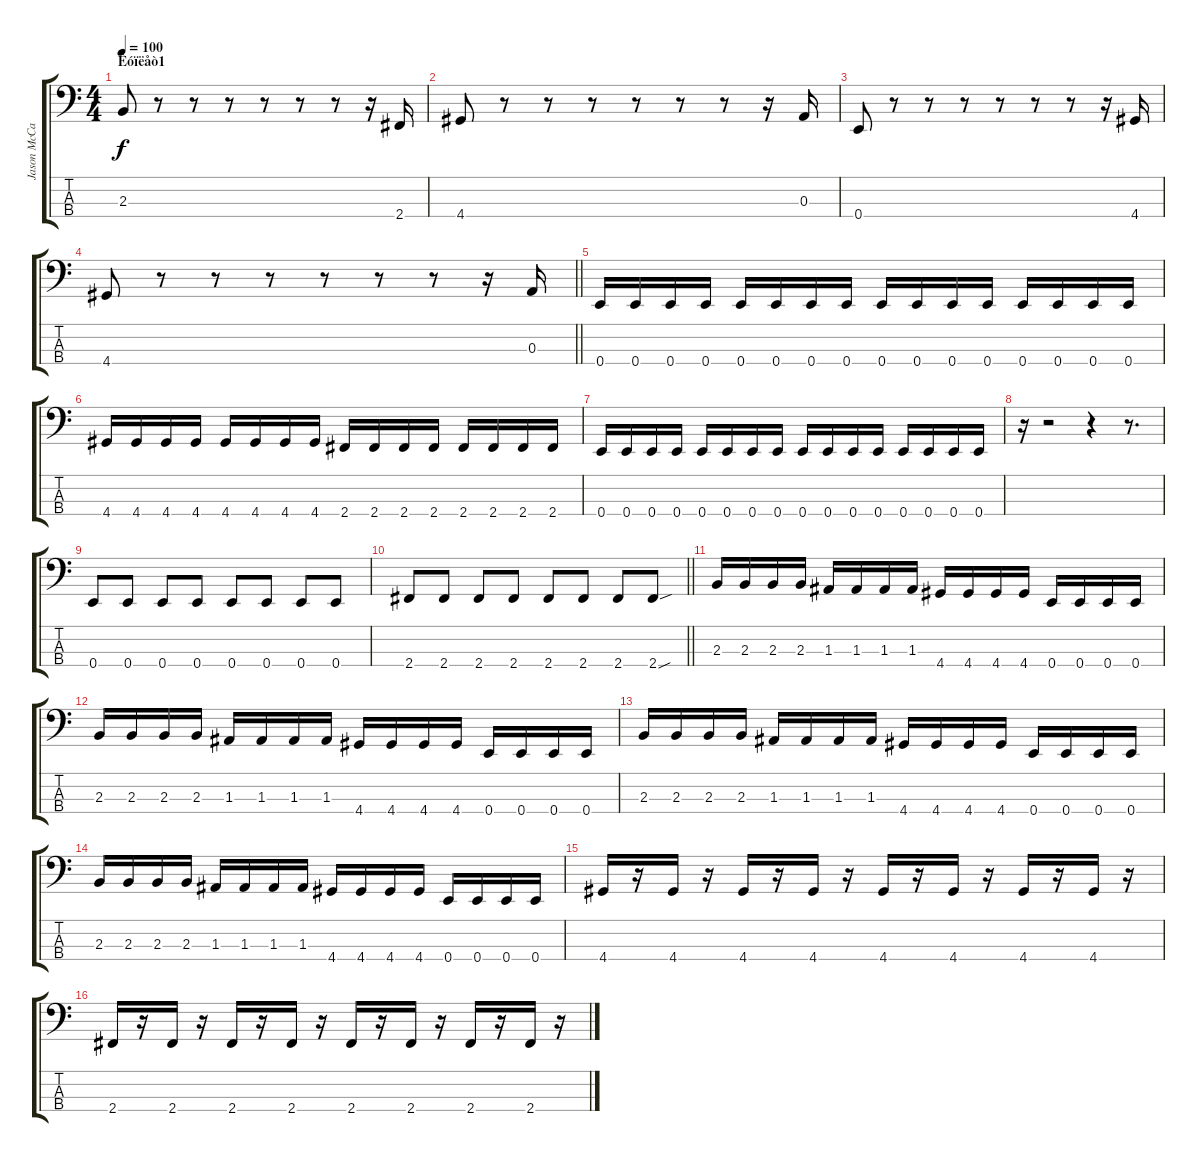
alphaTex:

\track ("Jason McCaslin" "Jason McCa") {instrument electricbassfinger}
\staff {score tabs}
\tuning (G2 D2 A1 E1) {hide}
\ts (4 4)
\section ("" "Êóïëåò1")
\tempo 100
\clef f4
\ks c
2.3.8{dy f} r.8 r.8 r.8 r.8 r.8 r.8 r.16 2.4.16 |
4.4.8 r.8 r.8 r.8 r.8 r.8 r.8 r.16 0.3.16 |
0.4.8 r.8 r.8 r.8 r.8 r.8 r.8 r.16 4.4.16 |
\barLineRight lightlight
4.4.8 r.8 r.8 r.8 r.8 r.8 r.8 r.16 0.3.16 |
0.4.16{volume 7} 0.4.16 0.4.16 0.4.16 0.4.16 0.4.16 0.4.16 0.4.16 0.4.16 0.4.16 0.4.16 0.4.16 0.4.16 0.4.16 0.4.16 0.4.16 |
4.4.16 4.4.16 4.4.16 4.4.16 4.4.16 4.4.16 4.4.16 4.4.16 2.4.16 2.4.16 2.4.16 2.4.16 2.4.16 2.4.16 2.4.16 2.4.16 |
0.4.16 0.4.16 0.4.16 0.4.16 0.4.16 0.4.16 0.4.16 0.4.16 0.4.16 0.4.16 0.4.16 0.4.16 0.4.16 0.4.16 0.4.16 0.4.16 |
r.16 r.2 r.4 r.8{d} |
0.4.8 0.4.8 0.4.8 0.4.8 0.4.8 0.4.8 0.4.8 0.4.8 |
\barLineRight lightlight
2.4.8 2.4.8 2.4.8 2.4.8 2.4.8 2.4.8 2.4.8 2.4{sou}.8 |
2.3.16 2.3.16 2.3.16 2.3.16 1.3.16 1.3.16 1.3.16 1.3.16 4.4.16 4.4.16 4.4.16 4.4.16 0.4.16 0.4.16 0.4.16 0.4.16 |
2.3.16 2.3.16 2.3.16 2.3.16 1.3.16 1.3.16 1.3.16 1.3.16 4.4.16 4.4.16 4.4.16 4.4.16 0.4.16 0.4.16 0.4.16 0.4.16 |
2.3.16 2.3.16 2.3.16 2.3.16 1.3.16 1.3.16 1.3.16 1.3.16 4.4.16 4.4.16 4.4.16 4.4.16 0.4.16 0.4.16 0.4.16 0.4.16 |
2.3.16 2.3.16 2.3.16 2.3.16 1.3.16 1.3.16 1.3.16 1.3.16 4.4.16 4.4.16 4.4.16 4.4.16 0.4.16 0.4.16 0.4.16 0.4.16 |
4.4.16 r.16 4.4.16 r.16 4.4.16 r.16 4.4.16 r.16 4.4.16 r.16 4.4.16 r.16 4.4.16 r.16 4.4.16 r.16 |
2.4.16 r.16 2.4.16 r.16 2.4.16 r.16 2.4.16 r.16 2.4.16 r.16 2.4.16 r.16 2.4.16 r.16 2.4.16 r.16
